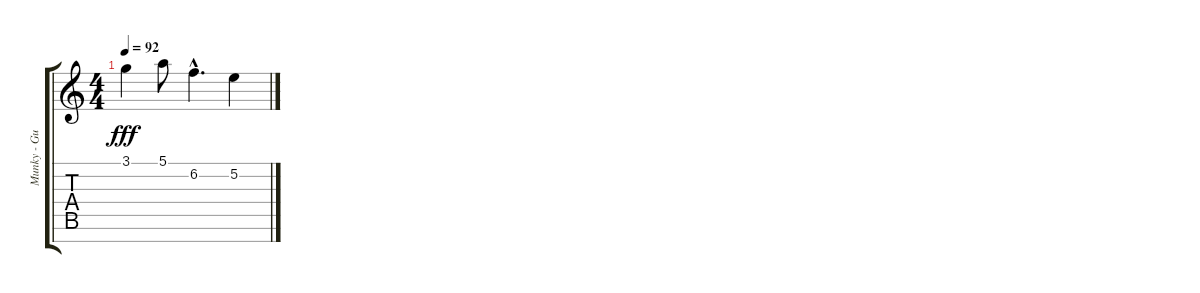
\track ("Munky - Guitar" "Munky - Gu") {instrument electricguitarclean}
\staff {score tabs}
\tuning (E4 B3 G3 D3 A2 E2 B1) {hide}
\ts (4 4)
\tempo 92
\clef g2
\ks c
3.1.4{dy fff volume 4} 5.1.8{volume 3} 6.2{hac}.4{d volume 2} 5.2.4{volume 1}
